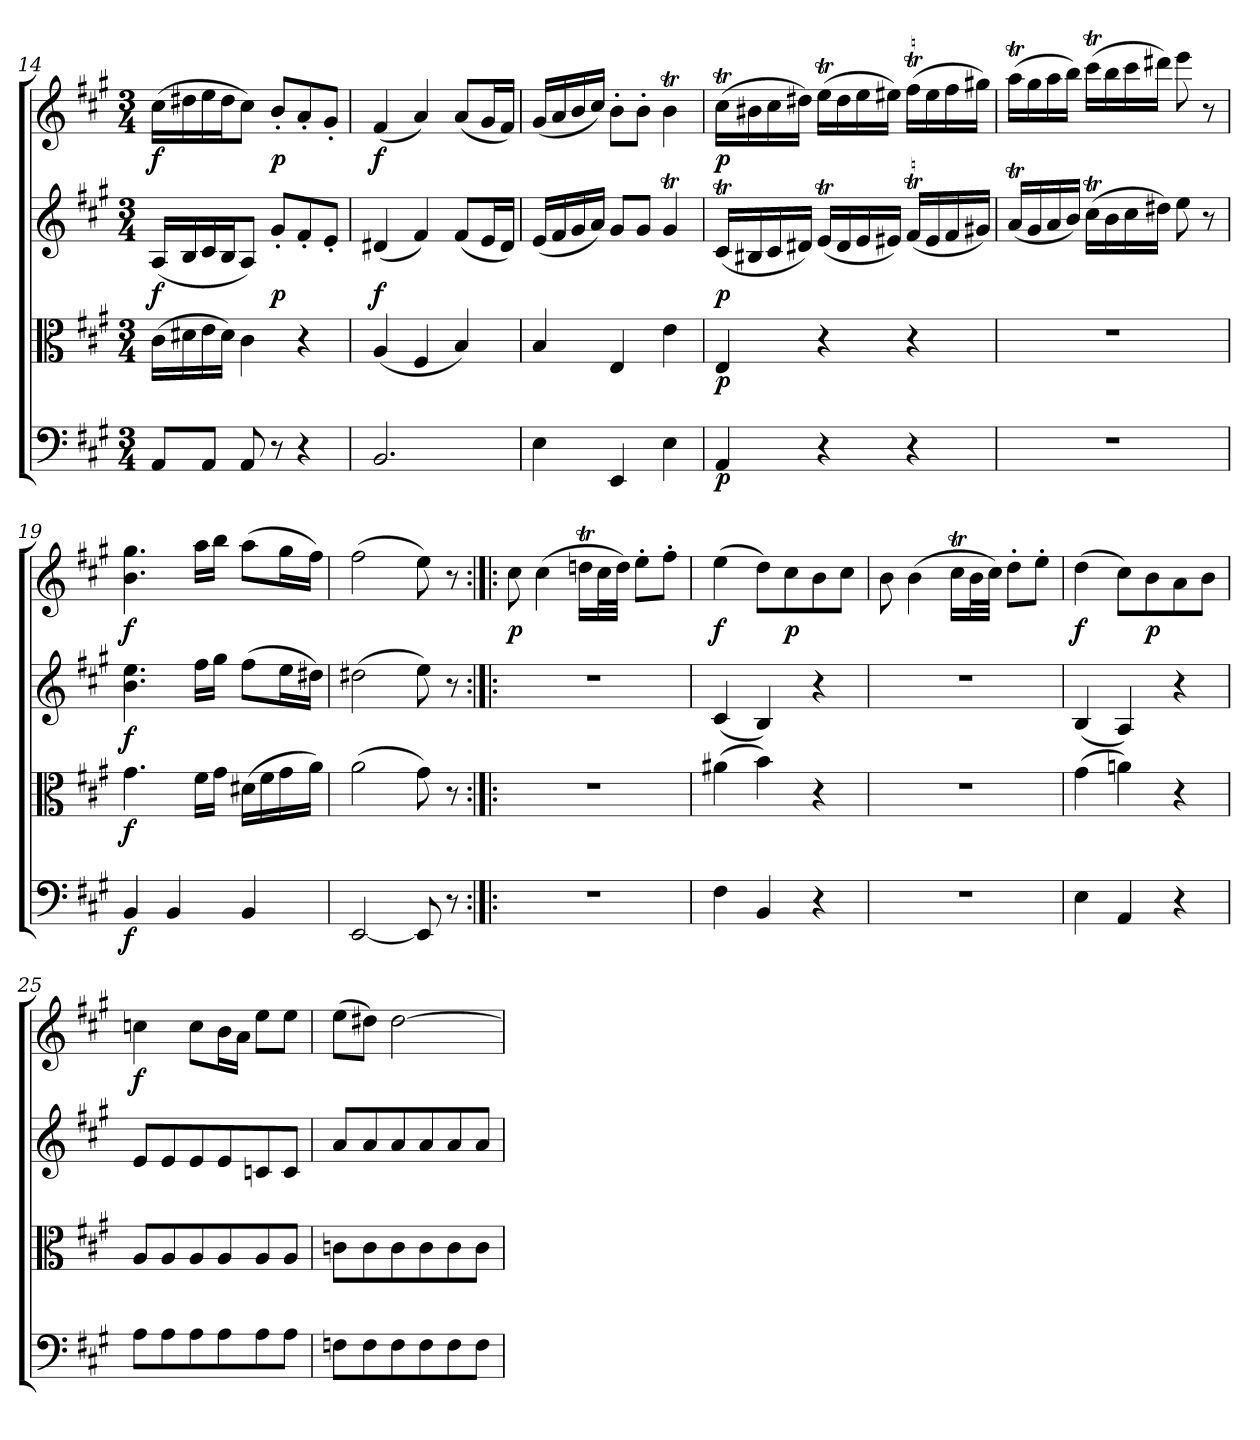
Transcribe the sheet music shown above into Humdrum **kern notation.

**kern	**dynam	**kern	**dynam	**kern	**dynam	**kern	**dynam
*part4	*part4	*part3	*part3	*part2	*part2	*part1	*part1
*staff4	*staff4	*staff3	*staff3	*staff2	*staff2	*staff1	*staff1
*clefF4	*	*clefC3	*	*clefG2	*	*clefG2	*
*k[f#c#g#]	*	*k[f#c#g#]	*	*k[f#c#g#]	*	*k[f#c#g#]	*
*A:	*	*A:	*	*A:	*	*A:	*
*M3/4	*	*M3/4	*	*M3/4	*	*M3/4	*
=14	=14	=14	=14	=14	=14	=14	=14
8AA/L	.	(16c#\LL	.	(16A/LL	f	(16cc#\LL	f
.	.	16d#X\	.	16B/	.	16dd#X\	.
8AA/J	.	16e\	.	16c#/	.	16ee\	.
.	.	16d#\JJ)	.	16B/J	.	16dd#\J	.
8AA/	.	4c#\	.	8A/J)	.	8cc#\J)	.
8r	.	.	.	8g#'/L	p	8b'/L	p
4r	.	4r	.	8f#'/	.	8a'/	.
.	.	.	.	8e'/J	.	8g#'/J	.
=15	=15	=15	=15	=15	=15	=15	=15
2.BB/	.	(4A/	.	(4d#X/	f	(4f#/	f
.	.	4F#/	.	4f#/)	.	4a/)	.
.	.	4B/)	.	(8f#/L	.	(8a/L	.
.	.	.	.	16e/L	.	16g#/L	.
.	.	.	.	16d#/JJ)	.	16f#/JJ)	.
=16	=16	=16	=16	=16	=16	=16	=16
4E\	.	4B/	.	(16e/LL	.	(16g#/LL	.
.	.	.	.	16f#/	.	16a/	.
.	.	.	.	16g#/	.	16b/	.
.	.	.	.	16a/JJ)	.	16cc#/JJ)	.
4EE/	.	4E/	.	8g#/L	.	8b'\L	.
.	.	.	.	8g#/J	.	8b'\J	.
4E\	.	4e\	.	4g#t/	.	4bT\	.
=17	=17	=17	=17	=17	=17	=17	=17
4AA/	p	4E/	p	(16c#t/LL	p	(16cc#t\LL	p
.	.	.	.	16B#X/	.	16b#X\	.
.	.	.	.	16c#/	.	16cc#\	.
.	.	.	.	16d#X/JJ)	.	16dd#X\JJ)	.
4r	.	4r	.	(16eT/LL	.	(16eeT\LL	.
.	.	.	.	16d#/	.	16dd#\	.
.	.	.	.	16e/	.	16ee\	.
.	.	.	.	16e#X/JJ)	.	16ee#X\JJ)	.
4r	.	4r	.	(16f#t/LL	.	(16ff#t\LL	.
.	.	.	.	16e#/	.	16ee#\	.
.	.	.	.	16f#/	.	16ff#\	.
.	.	.	.	16g#X/JJ)	.	16gg#X\JJ)	.
=18	=18	=18	=18	=18	=18	=18	=18
2.r	.	2.r	.	(16aT/LL	.	(16aaT\LL	.
.	.	.	.	16g#/	.	16gg#\	.
.	.	.	.	16a/	.	16aa\	.
.	.	.	.	16b/JJ)	.	16bb\JJ)	.
.	.	.	.	(16cc#t\LL	.	(16ccc#t\LL	.
.	.	.	.	16b\	.	16bb\	.
.	.	.	.	16cc#\	.	16ccc#\	.
.	.	.	.	16dd#X\JJ)	.	16ddd#X\JJ)	.
.	.	.	.	8ee\	.	8eee\	.
.	.	.	.	8r	.	8r	.
=19	=19	=19	=19	=19	=19	=19	=19
4BB/	f	4.g#\	f	4.b\ 4.ee\	f	4.b\ 4.gg#\	f
4BB/	.	.	.	.	.	.	.
.	.	16f#\LL	.	16ff#\LL	.	16aa\LL	.
.	.	16g#\JJ	.	16gg#\JJ	.	16bb\JJ	.
4BB/	.	(16d#X\LL	.	(8ff#\L	.	(8aa\L	.
.	.	16f#\	.	.	.	.	.
.	.	16g#\	.	16ee\L	.	16gg#\L	.
.	.	16a\JJ)	.	16dd#X\JJ)	.	16ff#\JJ)	.
=20	=20	=20	=20	=20	=20	=20	=20
[2EE/	.	(2a\	.	(2dd#X\	.	(2ff#\	.
8EE/]	.	8g#\)	.	8ee\)	.	8ee\)	.
8r	.	8r	.	8r	.	8r	.
=21:|!|:	=21:|!|:	=21:|!|:	=21:|!|:	=21:|!|:	=21:|!|:	=21:|!|:	=21:|!|:
2.r	.	2.r	.	2.r	.	8cc#\	p
.	.	.	.	.	.	(4cc#\	.
.	.	.	.	.	.	16ddnT\LL	.
.	.	.	.	.	.	32cc#\L	.
.	.	.	.	.	.	32dd\JJJ)	.
.	.	.	.	.	.	8ee'\L	.
.	.	.	.	.	.	8ff#'\J	.
=22	=22	=22	=22	=22	=22	=22	=22
4F#\	.	(4a#X\	.	(4c#/	.	(4ee\	f
4BB/	.	4b\)	.	4B/)	.	8dd\L)	.
.	.	.	.	.	.	8cc#\	p
4r	.	4r	.	4r	.	8b\	.
.	.	.	.	.	.	8cc#\J	.
=23	=23	=23	=23	=23	=23	=23	=23
2.r	.	2.r	.	2.r	.	8b\	.
.	.	.	.	.	.	(4b\	.
.	.	.	.	.	.	16cc#t\LL	.
.	.	.	.	.	.	32b\L	.
.	.	.	.	.	.	32cc#\JJJ)	.
.	.	.	.	.	.	8dd'\L	.
.	.	.	.	.	.	8ee'\J	.
=24	=24	=24	=24	=24	=24	=24	=24
4E\	.	(4g#\	.	(4B/	.	(4dd\	f
4AA/	.	4an\)	.	4A/)	.	8cc#\L)	.
.	.	.	.	.	.	8b\	p
4r	.	4r	.	4r	.	8a\	.
.	.	.	.	.	.	8b\J	.
=25	=25	=25	=25	=25	=25	=25	=25
8A\L	.	8A/L	.	8e/L	.	4ccn\	f
8A\	.	8A/	.	8e/	.	.	.
8A\	.	8A/	.	8e/	.	8cc\L	.
8A\	.	8A/	.	8e/	.	16b\L	.
.	.	.	.	.	.	16a\JJ	.
8A\	.	8A/	.	8cn/	.	8ee\L	.
8A\J	.	8A/J	.	8c/J	.	8ee\J	.
=26	=26	=26	=26	=26	=26	=26	=26
8Fn\L	.	8cn\L	.	8a/L	.	(8ee\L	.
8F\	.	8c\	.	8a/	.	8dd#X\J)	.
8F\	.	8c\	.	8a/	.	[2dd#\	.
8F\	.	8c\	.	8a/	.	.	.
8F\	.	8c\	.	8a/	.	.	.
8F\J	.	8c\J	.	8a/J	.	.	.
=	=	=	=	=	=	=	=
*-	*-	*-	*-	*-	*-	*-	*-
